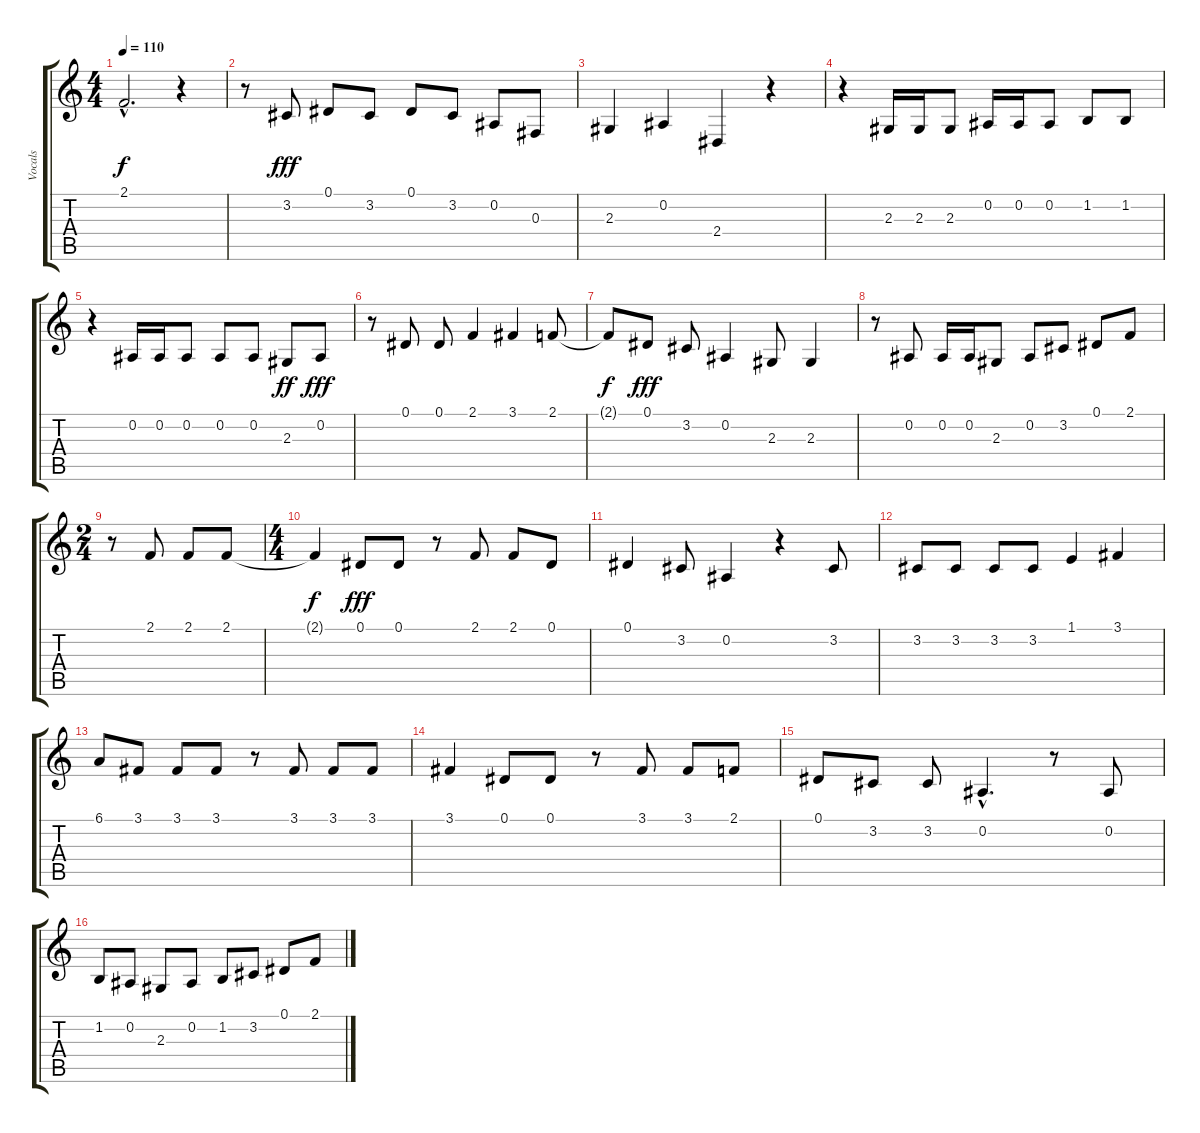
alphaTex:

\track ("Vocals" "Vocals") {instrument oboe}
\staff {score tabs}
\tuning (Eb4 Bb3 Gb3 Db3 Ab2 Eb2) {hide}
\ts (4 4)
\tempo 110
\clef g2
\ks c
2.1{hac t}.2{d dy f} r.4 |
r.8 3.2.8{dy fff} 0.1.8 3.2.8 0.1.8 3.2.8 0.2.8 0.3.8 |
2.3.4 0.2.4 2.4.4 r.4 |
r.4 2.3.16 2.3.16 2.3.8 0.2.16 0.2.16 0.2.8 1.2.8 1.2.8 |
r.4 0.2.16 0.2.16 0.2.8 0.2.8 0.2.8 2.3.8{dy ff} 0.2.8{dy fff} |
r.8 0.1.8 0.1.8 2.1.4 3.1.4 2.1.8 |
2.1{t}.8{dy f} 0.1.8{dy fff} 3.2.8 0.2.4 2.3.8 2.3.4 |
r.8 0.2.8 0.2.16 0.2.16 2.3.8 0.2.8 3.2.8 0.1.8 2.1.8 |
\ts (2 4)
r.8 2.1.8 2.1.8 2.1.8 |
\ts (4 4)
2.1{t}.4{dy f} 0.1.8{dy fff} 0.1.8 r.8 2.1.8 2.1.8 0.1.8 |
0.1.4 3.2.8 0.2.4 r.4 3.2.8 |
3.2.8 3.2.8 3.2.8 3.2.8 1.1.4 3.1.4 |
6.1.8 3.1.8 3.1.8 3.1.8 r.8 3.1.8 3.1.8 3.1.8 |
3.1.4 0.1.8 0.1.8 r.8 3.1.8 3.1.8 2.1.8 |
0.1.8 3.2.8 3.2.8 0.2{hac}.4{d} r.8 0.2.8 |
1.2.8 0.2.8 2.3.8 0.2.8 1.2.8 3.2.8 0.1.8 2.1.8
